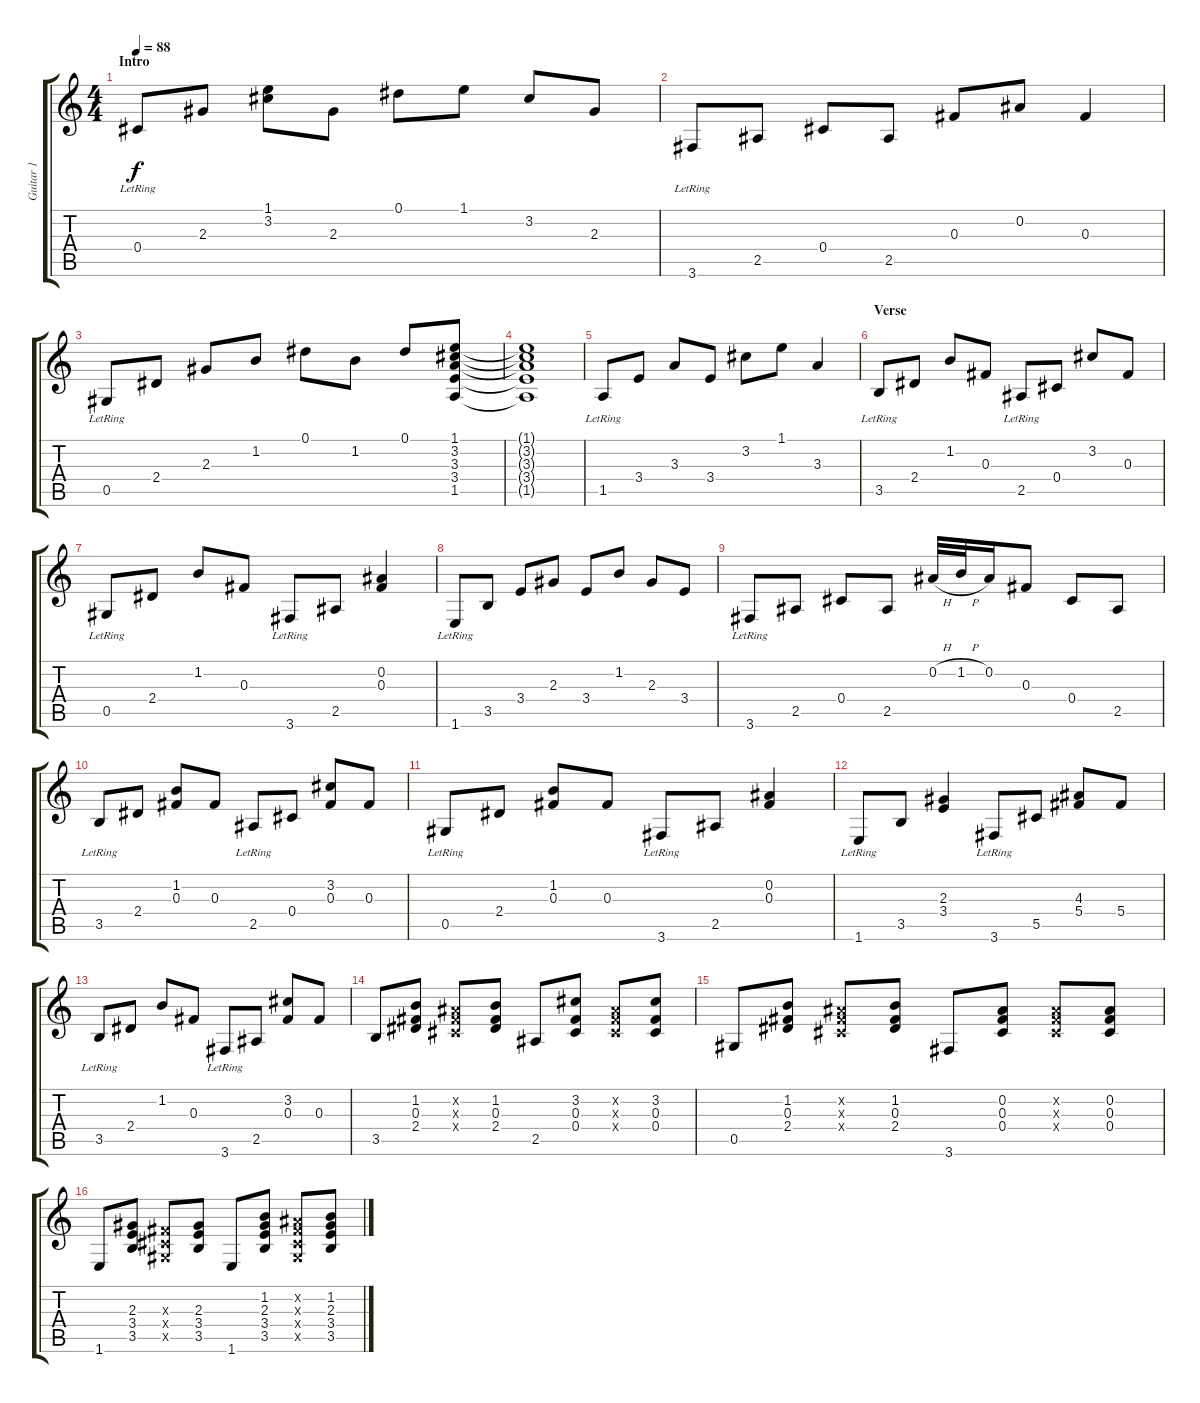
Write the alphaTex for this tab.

\track ("Guitar 1" "Guitar 1") {instrument acousticguitarnylon}
\staff {score tabs}
\tuning (Eb4 Bb3 Gb3 Db3 Ab2 Eb2) {hide}
\ts (4 4)
\section ("" "Intro")
\tempo 88
\clef g2
\ks c
0.4{lr}.8{dy f instrument acousticguitarnylon} 2.3.8 (1.1 3.2).8 2.3.8 0.1.8 1.1.8 3.2.8 2.3.8 |
3.6{lr}.8 2.5.8 0.4.8 2.5.8 0.3.8 0.2.8 0.3.4 |
0.5{lr}.8 2.4.8 2.3.8 1.2.8 0.1.8 1.2.8 0.1.8 (1.1 3.2 3.3 3.4 1.5).8 |
(1.1{t} 3.2{t} 3.3{t} 3.4{t} 1.5{t}).1 |
1.5{lr}.8 3.4.8 3.3.8 3.4.8 3.2.8 1.1.8 3.3.4 |
\section ("" "Verse")
3.5{lr}.8 2.4.8 1.2.8 0.3.8 2.5{lr}.8 0.4.8 3.2.8 0.3.8 |
0.5{lr}.8 2.4.8 1.2.8 0.3.8 3.6{lr}.8 2.5.8 (0.2 0.3).4 |
1.6{lr}.8 3.5.8 3.4.8 2.3.8 3.4.8 1.2.8 2.3.8 3.4.8 |
3.6{lr}.8 2.5.8 0.4.8 2.5.8 0.2{h}.32 1.2{h}.32 0.2.16 0.3.8 0.4.8 2.5.8 |
3.5{lr}.8 2.4.8 (1.2 0.3).8 0.3.8 2.5{lr}.8 0.4.8 (3.2 0.3).8 0.3.8 |
0.5{lr}.8 2.4.8 (1.2 0.3).8 0.3.8 3.6{lr}.8 2.5.8 (0.2 0.3).4 |
1.6{lr}.8 3.5.8 (2.3 3.4).4 3.6{lr}.8 5.5.8 (4.3 5.4).8 5.4.8 |
3.5{lr}.8 2.4.8 1.2.8 0.3.8 3.6{lr}.8 2.5.8 (3.2 0.3).8 0.3.8 |
\section ("" "")
3.5.8 (1.2 0.3 2.4).8 (0.2{x} 0.3{x} 0.4{x}).8 (1.2 0.3 2.4).8 2.5.8 (3.2 0.3 0.4).8 (0.2{x} 0.3{x} 0.4{x}).8 (3.2 0.3 0.4).8 |
0.5.8 (1.2 0.3 2.4).8 (0.2{x} 0.3{x} 0.4{x}).8 (1.2 0.3 2.4).8 3.6.8 (0.2 0.3 0.4).8 (0.2{x} 0.3{x} 0.4{x}).8 (0.2 0.3 0.4).8 |
1.6.8 (2.3 3.4 3.5).8 (0.3{x} 0.4{x} 0.5{x}).8 (2.3 3.4 3.5).8 1.6.8 (1.2 2.3 3.4 3.5).8 (0.2{x} 0.3{x} 0.4{x} 0.5{x}).8 (1.2 2.3 3.4 3.5).8
